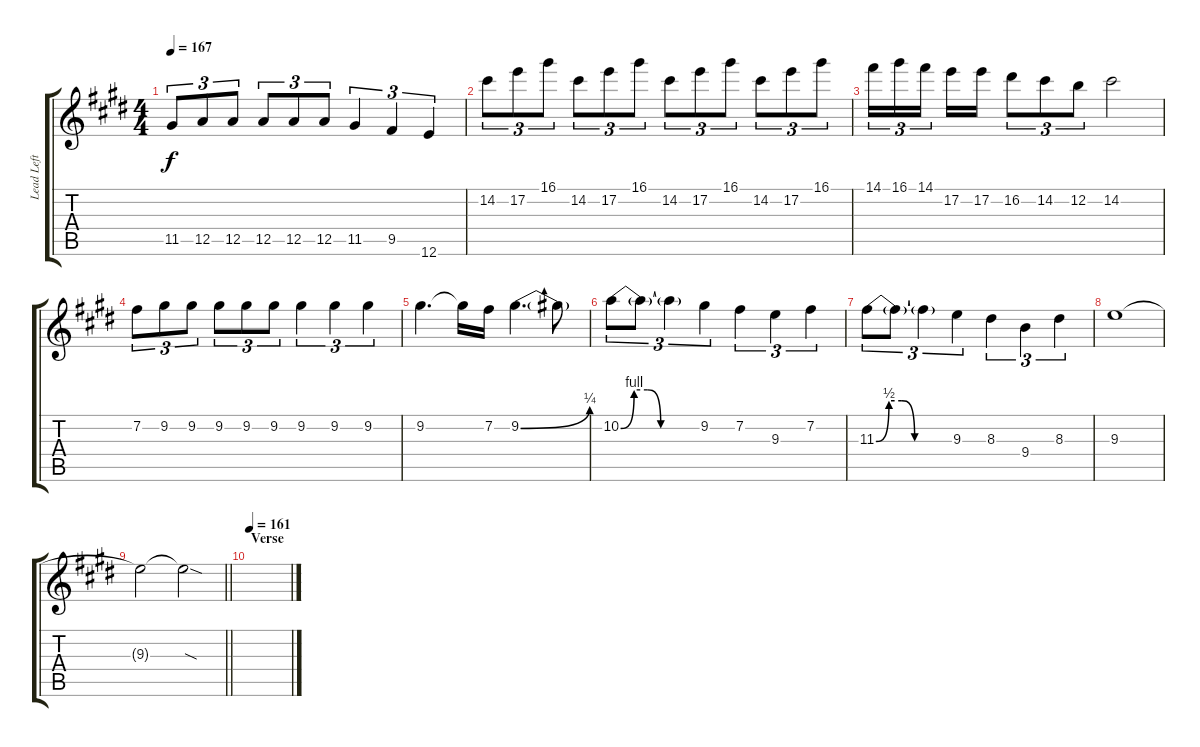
\track ("Lead Left" "Lead Left") {instrument distortionguitar}
\staff {score tabs}
\tuning (E4 B3 G3 D3 A2 E2) {hide}
\ts (4 4)
\tempo 167
\clef g2
\ks e
11.5.8{tu (3 2) dy f} 12.5.8{tu (3 2)} 12.5.8{tu (3 2)} 12.5.8{tu (3 2)} 12.5.8{tu (3 2)} 12.5.8{tu (3 2)} 11.5.4{tu (3 2)} 9.5.4{tu (3 2)} 12.6.4{tu (3 2)} |
14.2.8{tu (3 2)} 17.2.8{tu (3 2)} 16.1.8{tu (3 2)} 14.2.8{tu (3 2)} 17.2.8{tu (3 2)} 16.1.8{tu (3 2)} 14.2.8{tu (3 2)} 17.2.8{tu (3 2)} 16.1.8{tu (3 2)} 14.2.8{tu (3 2)} 17.2.8{tu (3 2)} 16.1.8{tu (3 2)} |
14.1.16{tu (3 2)} 16.1.16{tu (3 2)} 14.1.16{tu (3 2) beam splitsecondary} 17.2.16 17.2.16 16.2.8{tu (3 2)} 14.2.8{tu (3 2)} 12.2.8{tu (3 2)} 14.2.2 |
7.2.8{tu (3 2)} 9.2.8{tu (3 2)} 9.2.8{tu (3 2)} 9.2.8{tu (3 2)} 9.2.8{tu (3 2)} 9.2.8{tu (3 2)} 9.2.4{tu (3 2)} 9.2.4{tu (3 2)} 9.2.4{tu (3 2)} |
9.2.4{d} 9.2{t}.16 7.2.16 9.2{be (bend 0 0 60 1)}.4{d} 9.2{t}.8 |
10.2{be (custom 0 0 10 4 20 4 30 0 60 0)}.8{tu (3 2)} 10.2{t}.8{tu (3 2)} 10.2{t}.4{tu (3 2)} 9.2.4{tu (3 2)} 7.2.4{tu (3 2)} 9.3.4{tu (3 2)} 7.2.4{tu (3 2)} |
11.3{be (custom 0 0 10 2 20 2 30 0 60 0)}.8{tu (3 2)} 11.3{t}.8{tu (3 2)} 11.3{t}.4{tu (3 2)} 9.3.4{tu (3 2)} 8.3.4{tu (3 2)} 9.4.4{tu (3 2)} 8.3.4{tu (3 2)} |
9.3.1 |
\barLineRight lightlight
9.3{t}.2 9.3{sod t}.2 |
\section ("" "Verse")
\tempo 161
